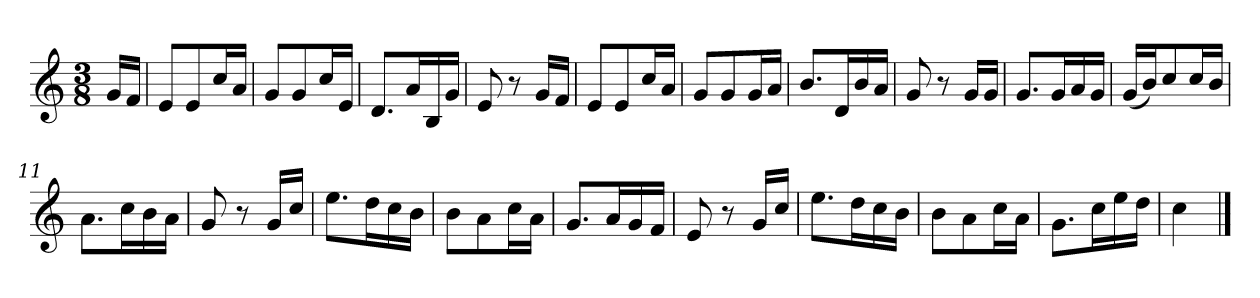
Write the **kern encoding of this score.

**kern
*part1
*staff1
*k[]
*M3/8
*MM120
=
16gLL
16fJJ
=1
8eL
8e
16ccL
16aJJ
=2
8gL
8g
16ccL
16eJJ
=3
8.dL
16aL
16B
16gJJ
=4
8e
8r
16gLL
16fJJ
=5
8eL
8e
16ccL
16aJJ
=6
8gL
8g
16gL
16aJJ
=7
8.bL
16dL
16b
16aJJ
=8
8g
8r
16gLL
16gJJ
=9
8.gL
16gL
16a
16gJJ
=10
(16gLL
16bJ)
8cc
16ccL
16bJJ
=11
8.aL
16ccL
16b
16aJJ
=12
8g
8r
16gLL
16ccJJ
=13
8.eeL
16ddL
16cc
16bJJ
=14
8bL
8a
16ccL
16aJJ
=15
8.gL
16aL
16g
16fJJ
=16
8e
8r
16gLL
16ccJJ
=17
8.eeL
16ddL
16cc
16bJJ
=18
8bL
8a
16ccL
16aJJ
=19
8.gL
16ccL
16ee
16ddJJ
=20
4cc
==
*-
